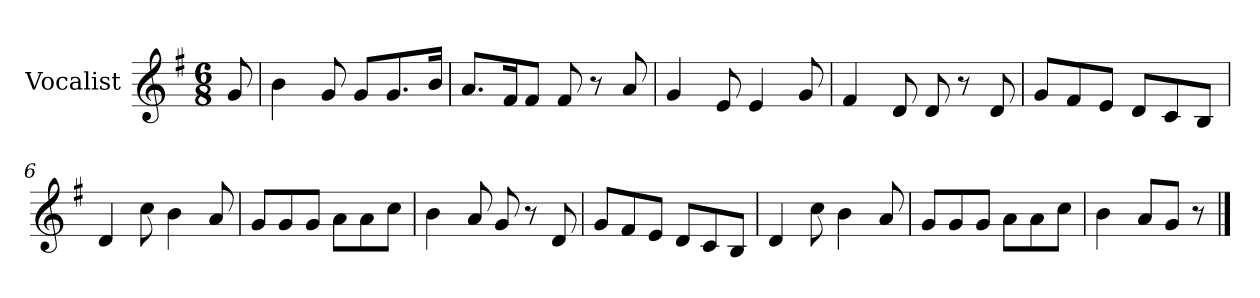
**kern
*part1
*staff1
*I"Vocalist
*k[f#]
*G:
*M6/8
=
8g
=1
4b
8g
8gL
8.g
16bJk
=2
8.aL
16f#K
8f#J
8f#
8r
8a
=3
4g
8e
4e
8g
=4
4f#
8d
8d
8r
8d
=5
8gL
8f#
8eJ
8dL
8c
8BJ
=6
4d
8cc
4b
8a
=7
8gL
8g
8gJ
8aL
8a
8ccJ
=8
4b
8a
8g
8r
8d
=9
8gL
8f#
8eJ
8dL
8c
8BJ
=10
4d
8cc
4b
8a
=11
8gL
8g
8gJ
8aL
8a
8ccJ
=12
4b
8aL
8gJ
8r
==
*-
